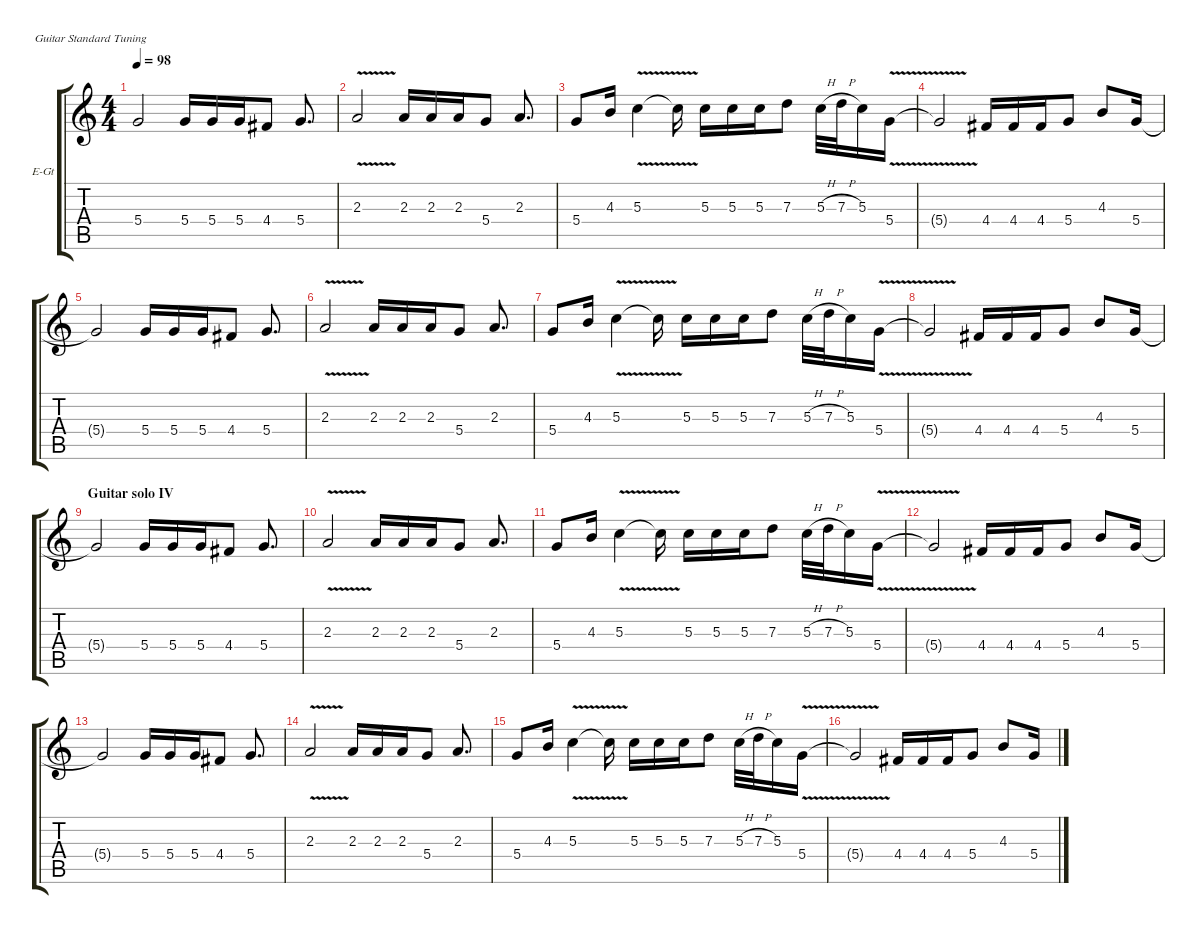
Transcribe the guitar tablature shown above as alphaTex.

\hideDynamics
\bracketExtendMode groupsimilarinstruments
\firstSystemTrackNameOrientation horizontal
\otherSystemsTrackNameOrientation horizontal
\track ("Other guitar 3" "E-Gt") {multiBarRest instrument overdrivenguitar}
\staff {score tabs}
\tuning (E4 B3 G3 D3 A2 E2)
\ts (4 4)
\tempo 98
\clef g2
\ks c
5.4{t}.2{dy f} 5.4.16 5.4.16 5.4.16 4.4.8 5.4.8{d} |
2.3{v}.2 2.3.16 2.3.16 2.3.16 5.4.8 2.3.8{d} |
5.4.8 4.3.16 5.3{v}.4 5.3{v t}.16 5.3.16 5.3.16 5.3.16 7.3.8 5.3{h}.32 7.3{h}.32 5.3.16 5.4{v}.16 |
5.4{v t}.2 4.4.16 4.4.16 4.4.16 5.4.8 4.3.8 5.4.16 |
5.4{t}.2 5.4.16 5.4.16 5.4.16 4.4.8 5.4.8{d} |
2.3{v}.2 2.3.16 2.3.16 2.3.16 5.4.8 2.3.8{d} |
5.4.8 4.3.16 5.3{v}.4 5.3{v t}.16 5.3.16 5.3.16 5.3.16 7.3.8 5.3{h}.32 7.3{h}.32 5.3.16 5.4{v}.16 |
5.4{v t}.2 4.4.16 4.4.16 4.4.16 5.4.8 4.3.8 5.4.16 |
\section ("" "Guitar solo IV")
5.4{t}.2 5.4.16 5.4.16 5.4.16 4.4.8 5.4.8{d} |
2.3{v}.2 2.3.16 2.3.16 2.3.16 5.4.8 2.3.8{d} |
5.4.8 4.3.16 5.3{v}.4 5.3{v t}.16 5.3.16 5.3.16 5.3.16 7.3.8 5.3{h}.32 7.3{h}.32 5.3.16 5.4{v}.16 |
5.4{v t}.2 4.4.16 4.4.16 4.4.16 5.4.8 4.3.8 5.4.16 |
5.4{t}.2 5.4.16 5.4.16 5.4.16 4.4.8 5.4.8{d} |
2.3{v}.2 2.3.16 2.3.16 2.3.16 5.4.8 2.3.8{d} |
5.4.8 4.3.16 5.3{v}.4 5.3{v t}.16 5.3.16 5.3.16 5.3.16 7.3.8 5.3{h}.32 7.3{h}.32 5.3.16 5.4{v}.16 |
5.4{v t}.2 4.4.16 4.4.16 4.4.16 5.4.8 4.3.8 5.4.16
